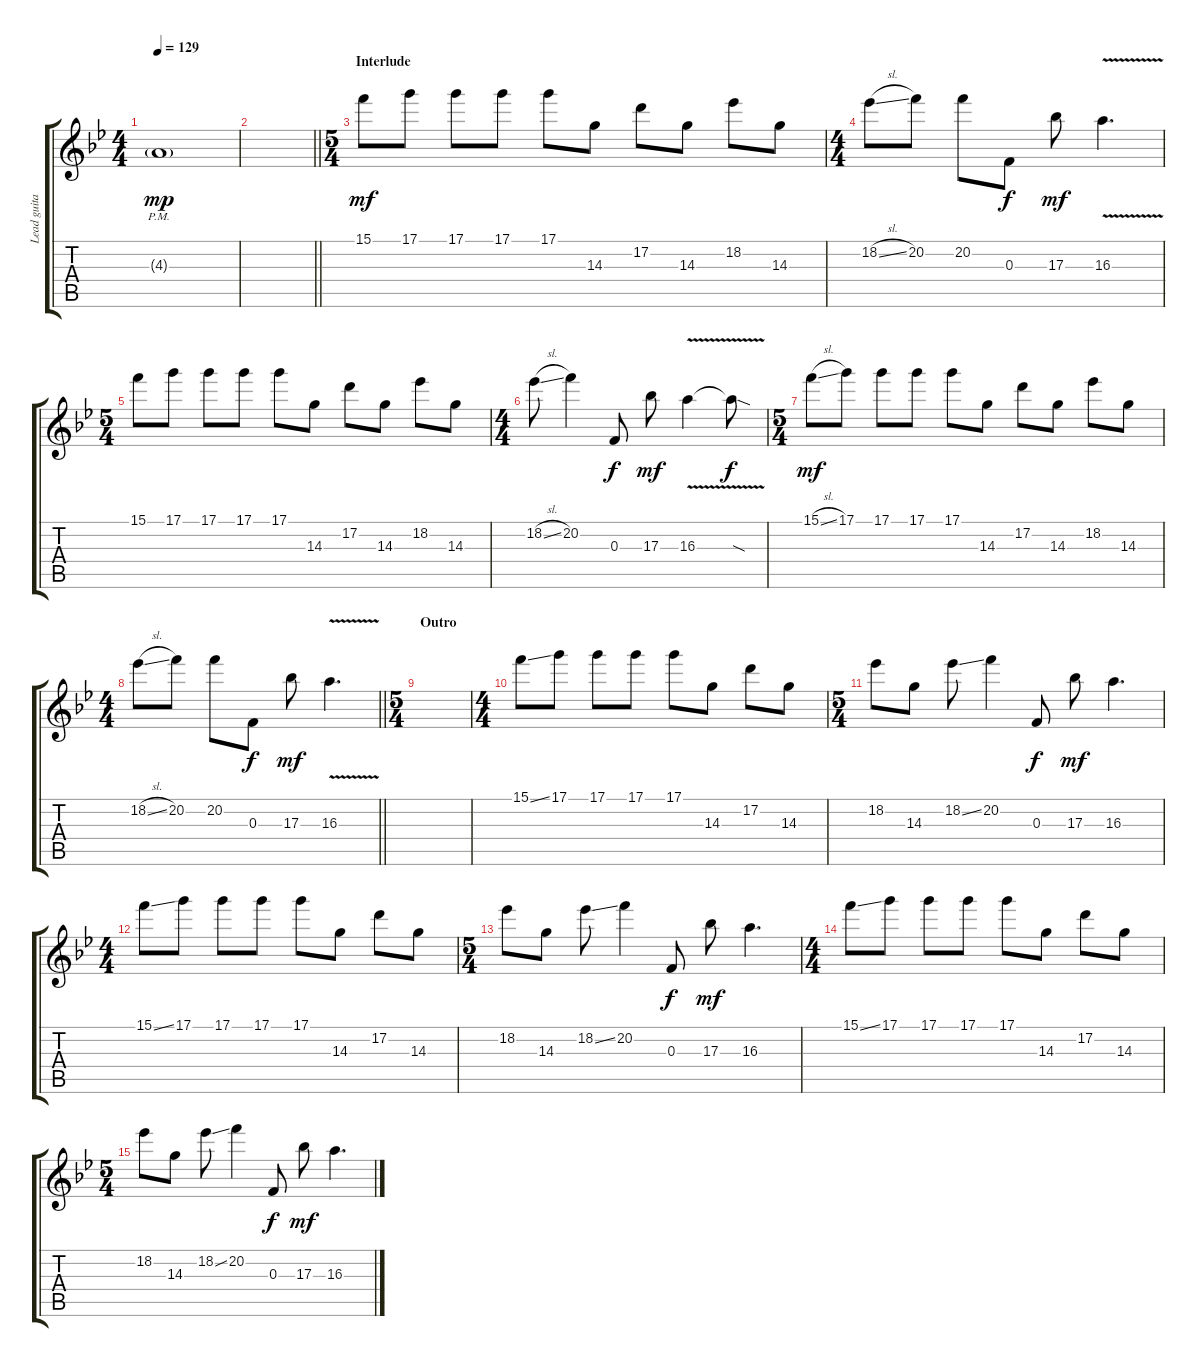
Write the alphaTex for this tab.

\track ("Lead guitar (drive)" "Lead guita") {instrument overdrivenguitar}
\staff {score tabs}
\tuning (D4 A3 F3 C3 G2 C2) {hide}
\ts (4 4)
\tempo 129
\clef g2
\ks bb
4.3{g pm}.1{dy mp} |
\barLineRight lightlight
|
\ts (5 4)
\section ("" "Interlude")
15.1.8{dy mf} 17.1.8 17.1.8 17.1.8 17.1.8 14.3.8 17.2.8 14.3.8 18.2.8 14.3.8 |
\ts (4 4)
18.2{sl}.8 20.2.8 20.2.8 0.3.8{dy f} 17.3.8{dy mf} 16.3{v}.4{d} |
\ts (5 4)
15.1.8 17.1.8 17.1.8 17.1.8 17.1.8 14.3.8 17.2.8 14.3.8 18.2.8 14.3.8 |
\ts (4 4)
18.2{sl}.8 20.2.4 0.3.8{dy f} 17.3.8{dy mf} 16.3{v}.4 16.3{sod t}.8{dy f} |
\ts (5 4)
15.1{sl}.8{dy mf} 17.1.8 17.1.8 17.1.8 17.1.8 14.3.8 17.2.8 14.3.8 18.2.8 14.3.8 |
\ts (4 4)
\barLineRight lightlight
18.2{sl}.8 20.2.8 20.2.8 0.3.8{dy f} 17.3.8{dy mf} 16.3{v}.4{d} |
\ts (5 4)
\section ("" "Outro")
|
\ts (4 4)
15.1{ss}.8 17.1.8 17.1.8 17.1.8 17.1.8 14.3.8 17.2.8 14.3.8 |
\ts (5 4)
18.2.8 14.3.8 18.2{ss}.8 20.2.4 0.3.8{dy f} 17.3.8{dy mf} 16.3.4{d} |
\ts (4 4)
15.1{ss}.8 17.1.8 17.1.8 17.1.8 17.1.8 14.3.8 17.2.8 14.3.8 |
\ts (5 4)
18.2.8 14.3.8 18.2{ss}.8 20.2.4 0.3.8{dy f} 17.3.8{dy mf} 16.3.4{d} |
\ts (4 4)
15.1{ss}.8 17.1.8 17.1.8 17.1.8 17.1.8 14.3.8 17.2.8 14.3.8 |
\ts (5 4)
18.2.8 14.3.8 18.2{ss}.8 20.2.4 0.3.8{dy f} 17.3.8{dy mf} 16.3.4{d}
